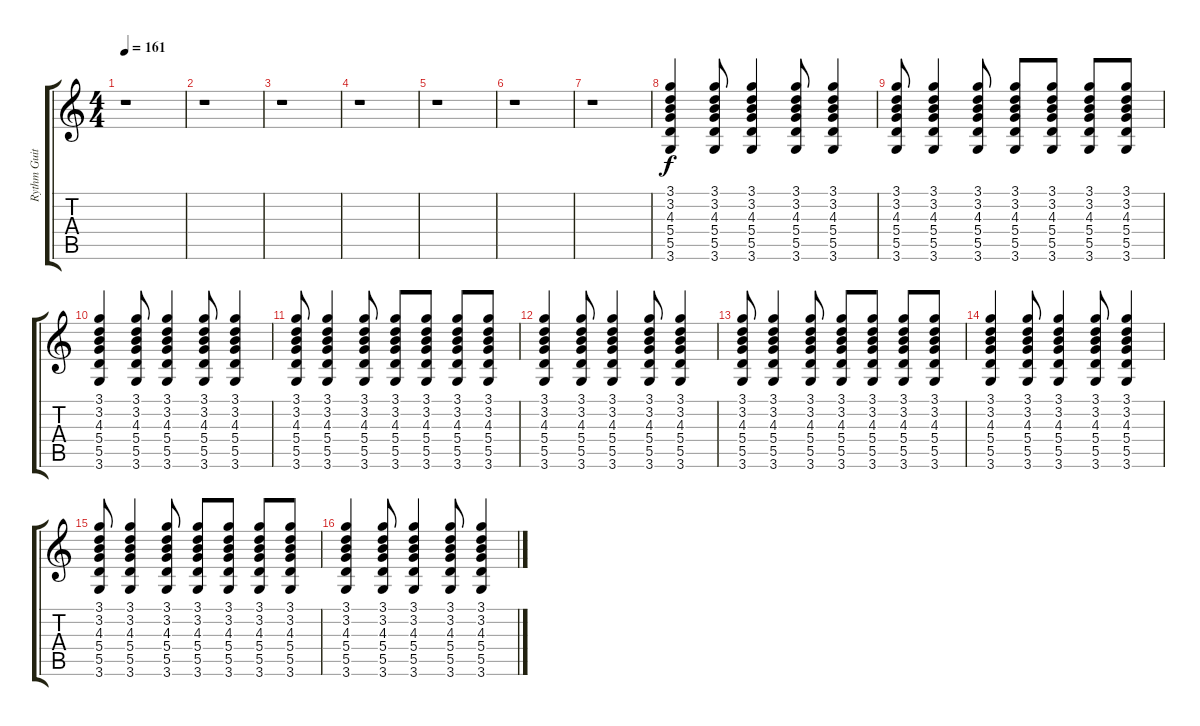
\track ("Rythm Guitar" "Rythm Guit") {instrument electricguitarclean}
\staff {score tabs}
\tuning (E4 B3 G3 D3 A2 E2) {hide}
\ts (4 4)
\tempo 161
\clef g2
\ks c
r.1{dy f instrument electricguitarclean} |
r.1 |
r.1 |
r.1 |
r.1 |
r.1 |
r.1 |
(3.1 3.2 4.3 5.4 5.5 3.6).4 (3.1 3.2 4.3 5.4 5.5 3.6).8 (3.1 3.2 4.3 5.4 5.5 3.6).4 (3.1 3.2 4.3 5.4 5.5 3.6).8 (3.1 3.2 4.3 5.4 5.5 3.6).4 |
(3.1 3.2 4.3 5.4 5.5 3.6).8 (3.1 3.2 4.3 5.4 5.5 3.6).4 (3.1 3.2 4.3 5.4 5.5 3.6).8 (3.1 3.2 4.3 5.4 5.5 3.6).8 (3.1 3.2 4.3 5.4 5.5 3.6).8 (3.1 3.2 4.3 5.4 5.5 3.6).8 (3.1 3.2 4.3 5.4 5.5 3.6).8 |
(3.1 3.2 4.3 5.4 5.5 3.6).4 (3.1 3.2 4.3 5.4 5.5 3.6).8 (3.1 3.2 4.3 5.4 5.5 3.6).4 (3.1 3.2 4.3 5.4 5.5 3.6).8 (3.1 3.2 4.3 5.4 5.5 3.6).4 |
(3.1 3.2 4.3 5.4 5.5 3.6).8 (3.1 3.2 4.3 5.4 5.5 3.6).4 (3.1 3.2 4.3 5.4 5.5 3.6).8 (3.1 3.2 4.3 5.4 5.5 3.6).8 (3.1 3.2 4.3 5.4 5.5 3.6).8 (3.1 3.2 4.3 5.4 5.5 3.6).8 (3.1 3.2 4.3 5.4 5.5 3.6).8 |
(3.1 3.2 4.3 5.4 5.5 3.6).4 (3.1 3.2 4.3 5.4 5.5 3.6).8 (3.1 3.2 4.3 5.4 5.5 3.6).4 (3.1 3.2 4.3 5.4 5.5 3.6).8 (3.1 3.2 4.3 5.4 5.5 3.6).4 |
(3.1 3.2 4.3 5.4 5.5 3.6).8 (3.1 3.2 4.3 5.4 5.5 3.6).4 (3.1 3.2 4.3 5.4 5.5 3.6).8 (3.1 3.2 4.3 5.4 5.5 3.6).8 (3.1 3.2 4.3 5.4 5.5 3.6).8 (3.1 3.2 4.3 5.4 5.5 3.6).8 (3.1 3.2 4.3 5.4 5.5 3.6).8 |
(3.1 3.2 4.3 5.4 5.5 3.6).4 (3.1 3.2 4.3 5.4 5.5 3.6).8 (3.1 3.2 4.3 5.4 5.5 3.6).4 (3.1 3.2 4.3 5.4 5.5 3.6).8 (3.1 3.2 4.3 5.4 5.5 3.6).4 |
(3.1 3.2 4.3 5.4 5.5 3.6).8 (3.1 3.2 4.3 5.4 5.5 3.6).4 (3.1 3.2 4.3 5.4 5.5 3.6).8 (3.1 3.2 4.3 5.4 5.5 3.6).8 (3.1 3.2 4.3 5.4 5.5 3.6).8 (3.1 3.2 4.3 5.4 5.5 3.6).8 (3.1 3.2 4.3 5.4 5.5 3.6).8 |
(3.1 3.2 4.3 5.4 5.5 3.6).4 (3.1 3.2 4.3 5.4 5.5 3.6).8 (3.1 3.2 4.3 5.4 5.5 3.6).4 (3.1 3.2 4.3 5.4 5.5 3.6).8 (3.1 3.2 4.3 5.4 5.5 3.6).4
